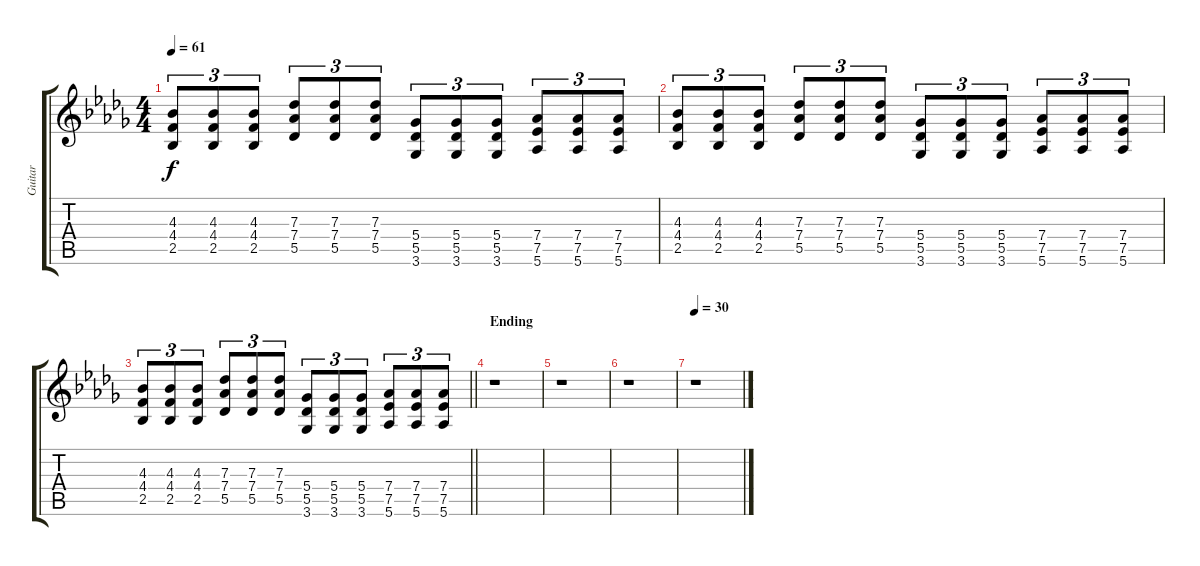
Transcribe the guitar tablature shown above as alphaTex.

\track ("Guitar" "Guitar") {instrument electricguitarjazz}
\staff {score tabs}
\tuning (Eb4 Bb3 Gb3 Db3 Ab2 Eb2) {hide}
\ts (4 4)
\tempo 61
\clef g2
\ks bbminor
(4.3 4.4 2.5).8{tu (3 2) dy f} (4.3 4.4 2.5).8{tu (3 2)} (4.3 4.4 2.5).8{tu (3 2)} (7.3 7.4 5.5).8{tu (3 2)} (7.3 7.4 5.5).8{tu (3 2)} (7.3 7.4 5.5).8{tu (3 2)} (5.4 5.5 3.6).8{tu (3 2)} (5.4 5.5 3.6).8{tu (3 2)} (5.4 5.5 3.6).8{tu (3 2)} (7.4 7.5 5.6).8{tu (3 2)} (7.4 7.5 5.6).8{tu (3 2)} (7.4 7.5 5.6).8{tu (3 2)} |
(4.3 4.4 2.5).8{tu (3 2)} (4.3 4.4 2.5).8{tu (3 2)} (4.3 4.4 2.5).8{tu (3 2)} (7.3 7.4 5.5).8{tu (3 2)} (7.3 7.4 5.5).8{tu (3 2)} (7.3 7.4 5.5).8{tu (3 2)} (5.4 5.5 3.6).8{tu (3 2)} (5.4 5.5 3.6).8{tu (3 2)} (5.4 5.5 3.6).8{tu (3 2)} (7.4 7.5 5.6).8{tu (3 2)} (7.4 7.5 5.6).8{tu (3 2)} (7.4 7.5 5.6).8{tu (3 2)} |
\barLineRight lightlight
(4.3 4.4 2.5).8{tu (3 2)} (4.3 4.4 2.5).8{tu (3 2)} (4.3 4.4 2.5).8{tu (3 2)} (7.3 7.4 5.5).8{tu (3 2)} (7.3 7.4 5.5).8{tu (3 2)} (7.3 7.4 5.5).8{tu (3 2)} (5.4 5.5 3.6).8{tu (3 2)} (5.4 5.5 3.6).8{tu (3 2)} (5.4 5.5 3.6).8{tu (3 2)} (7.4 7.5 5.6).8{tu (3 2)} (7.4 7.5 5.6).8{tu (3 2)} (7.4 7.5 5.6).8{tu (3 2)} |
\section ("" "Ending")
r.1 |
r.1 |
r.1 |
\tempo 30
r.1
